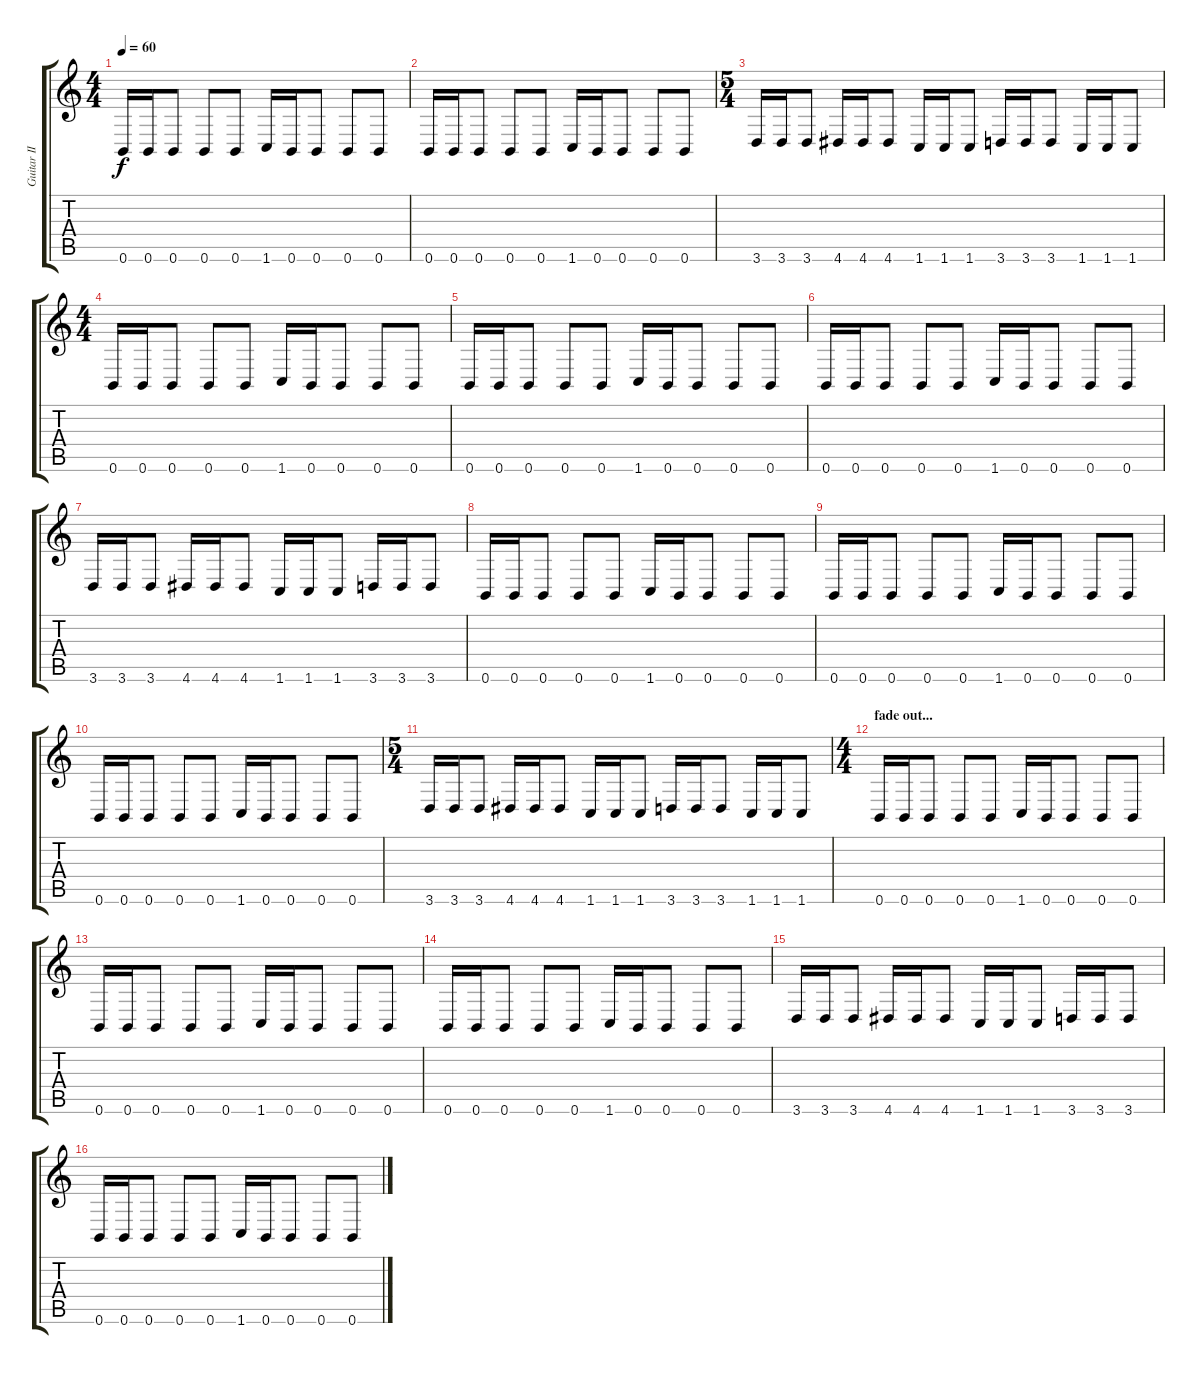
\track ("Guitar II" "Guitar II") {instrument distortionguitar}
\staff {score tabs}
\tuning (Db4 Ab3 E3 B2 Gb2 B1) {hide}
\ts (4 4)
\tempo 60
\clef g2
\ks c
0.6.16{dy f} 0.6.16 0.6.8 0.6.8 0.6.8 1.6.16 0.6.16 0.6.8 0.6.8 0.6.8 |
0.6.16 0.6.16 0.6.8 0.6.8 0.6.8 1.6.16 0.6.16 0.6.8 0.6.8 0.6.8 |
\ts (5 4)
3.6.16 3.6.16 3.6.8 4.6.16 4.6.16 4.6.8 1.6.16 1.6.16 1.6.8 3.6.16 3.6.16 3.6.8 1.6.16 1.6.16 1.6.8 |
\ts (4 4)
0.6.16 0.6.16 0.6.8 0.6.8 0.6.8 1.6.16 0.6.16 0.6.8 0.6.8 0.6.8 |
0.6.16 0.6.16 0.6.8 0.6.8 0.6.8 1.6.16 0.6.16 0.6.8 0.6.8 0.6.8 |
0.6.16 0.6.16 0.6.8 0.6.8 0.6.8 1.6.16 0.6.16 0.6.8 0.6.8 0.6.8 |
3.6.16 3.6.16 3.6.8 4.6.16 4.6.16 4.6.8 1.6.16 1.6.16 1.6.8 3.6.16 3.6.16 3.6.8 |
0.6.16 0.6.16 0.6.8 0.6.8 0.6.8 1.6.16 0.6.16 0.6.8 0.6.8 0.6.8 |
0.6.16 0.6.16 0.6.8 0.6.8 0.6.8 1.6.16 0.6.16 0.6.8 0.6.8 0.6.8 |
0.6.16 0.6.16 0.6.8 0.6.8 0.6.8 1.6.16 0.6.16 0.6.8 0.6.8 0.6.8 |
\ts (5 4)
3.6.16 3.6.16 3.6.8 4.6.16 4.6.16 4.6.8 1.6.16 1.6.16 1.6.8 3.6.16 3.6.16 3.6.8 1.6.16 1.6.16 1.6.8 |
\ts (4 4)
\section ("" "fade out...")
0.6.16 0.6.16 0.6.8 0.6.8 0.6.8 1.6.16 0.6.16 0.6.8 0.6.8 0.6.8 |
0.6.16 0.6.16 0.6.8 0.6.8 0.6.8 1.6.16 0.6.16 0.6.8 0.6.8 0.6.8 |
0.6.16 0.6.16 0.6.8 0.6.8 0.6.8 1.6.16 0.6.16 0.6.8 0.6.8 0.6.8 |
3.6.16 3.6.16 3.6.8 4.6.16 4.6.16 4.6.8 1.6.16 1.6.16 1.6.8 3.6.16 3.6.16 3.6.8 |
0.6.16 0.6.16 0.6.8 0.6.8 0.6.8 1.6.16 0.6.16 0.6.8 0.6.8 0.6.8
